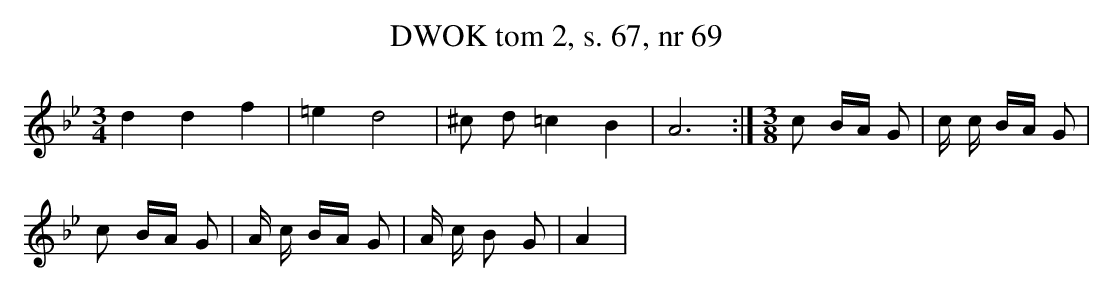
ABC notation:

X:1
T: DWOK tom 2, s. 67, nr 69
L: 1/16
M: 3/4
K: Bb
d4 d4 f4 |\
=e4 d8 |\
^c2 d2 =c4 B4 |\
A12 :|\
M: 3/8
c2 BA G2 |\
c c BA G2 |
c2 BA G2 |\
A c BA G2 |\
A c B2 G2 |\
A4 |
